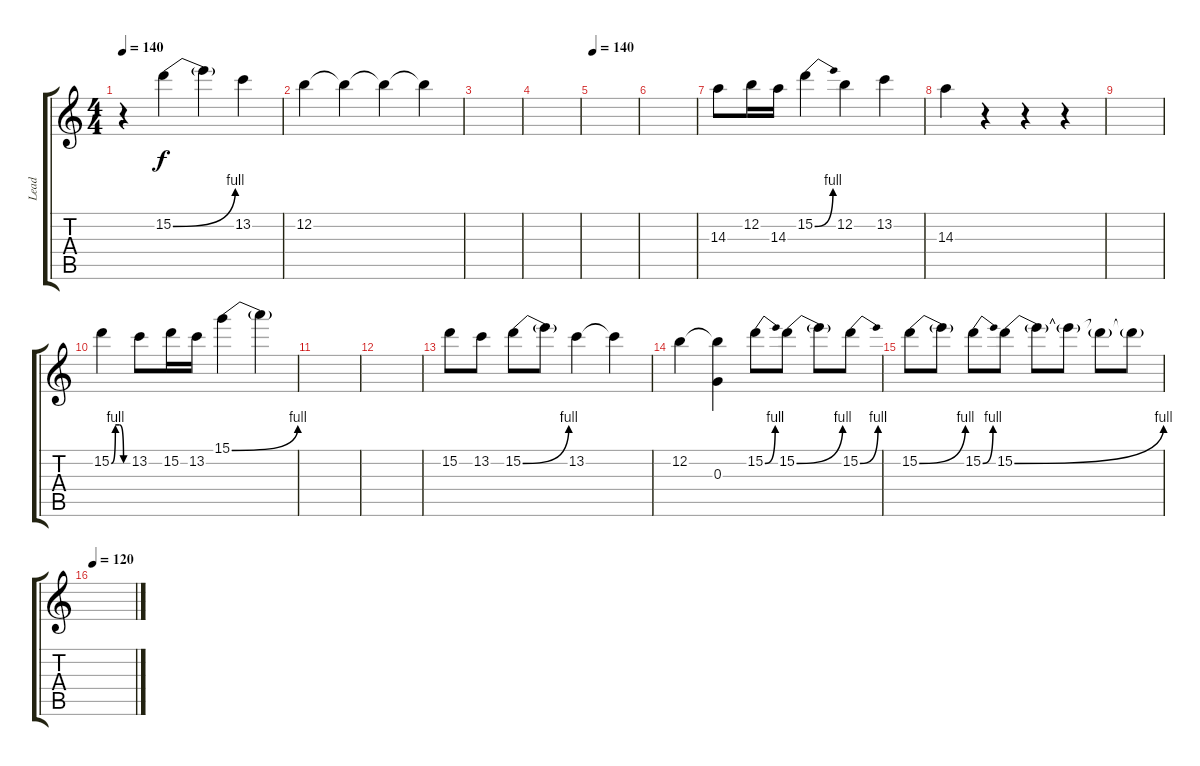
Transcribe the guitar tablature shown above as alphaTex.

\track ("Lead" "Lead") {instrument distortionguitar}
\staff {score tabs}
\tuning (E4 B3 G3 D3 A2 E2) {hide}
\ts (4 4)
\tempo 140
\clef g2
\ks c
r.4{dy f} 15.2{be (bend 0 0 60 4)}.4 15.2{t}.4 13.2.4 |
12.2.4 12.2{t}.4 12.2{t}.4 12.2{t}.4 |
|
|
\tempo 140
|
|
14.3.8 12.2.16 14.3.16 15.2{be (bend 0 0 60 4)}.4 12.2.4 13.2.4 |
14.3.4 r.4 r.4 r.4 |
|
15.2{be (custom 0 0 15 4 30 4 45 0 60 0)}.4 13.2.8 15.2.16 13.2.16 15.1{be (bend 0 0 60 4)}.4 15.1{t}.4 |
|
|
15.2.8 13.2.8 15.2{be (bend 0 0 60 4)}.8 15.2{t}.8 13.2.4 13.2{t}.4 |
12.2.4 (12.2{t} 0.3).4 15.2{be (bend 0 0 60 4)}.8 15.2{be (bend 0 0 60 4)}.8 15.2{t}.8 15.2{be (bend 0 0 60 4)}.8 |
15.2{be (bend 0 0 60 4)}.8 15.2{t}.8 15.2{be (bend 0 0 60 4)}.8 15.2{be (bend 0 0 60 4)}.8 15.2{t}.8 15.2{t}.8 15.2{t}.8 15.2{t}.8 |
\tempo 120
